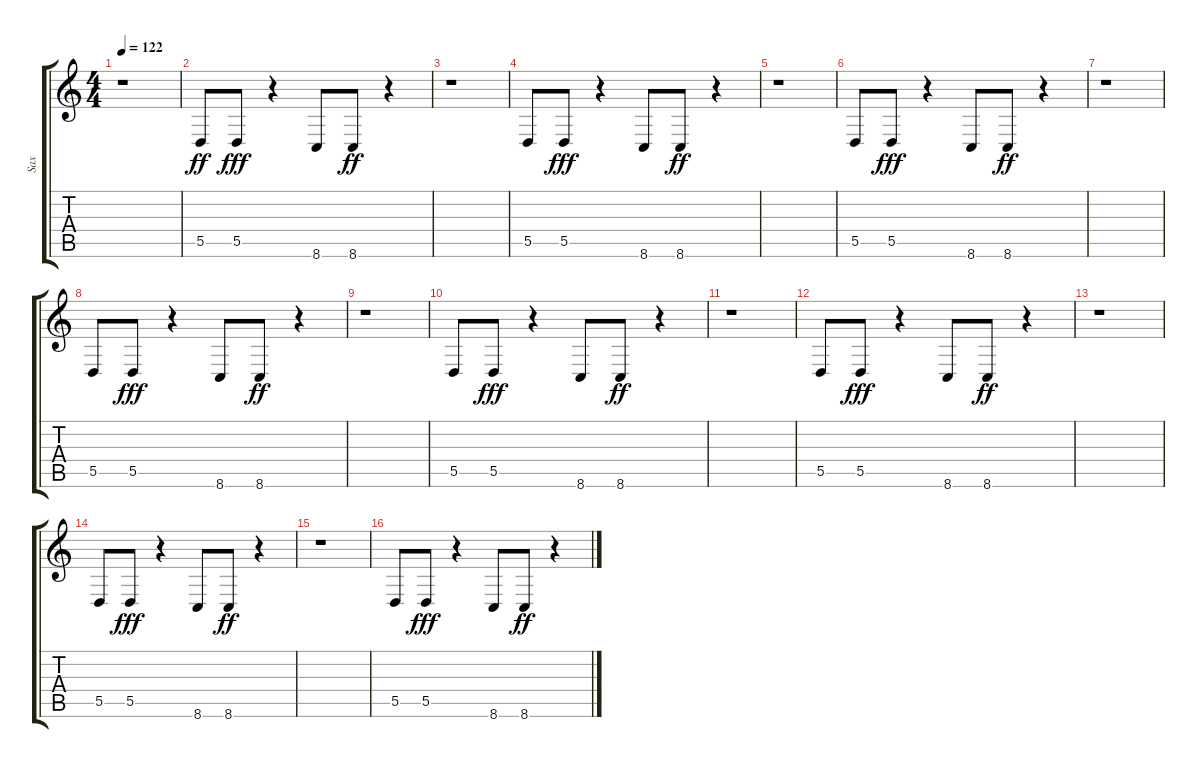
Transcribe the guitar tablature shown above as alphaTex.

\track ("Sax" "Sax") {instrument baritonesax}
\staff {score tabs}
\tuning (E4 B3 G3 D3 A2 E2) {hide}
\ts (4 4)
\tempo 122
\clef g2
\ks c
r.1{dy ff} |
5.5.8 5.5.8{dy fff} r.4 8.6.8 8.6.8{dy ff} r.4 |
r.1 |
5.5.8 5.5.8{dy fff} r.4 8.6.8 8.6.8{dy ff} r.4 |
r.1 |
5.5.8 5.5.8{dy fff} r.4 8.6.8 8.6.8{dy ff} r.4 |
r.1 |
5.5.8 5.5.8{dy fff} r.4 8.6.8 8.6.8{dy ff} r.4 |
r.1 |
5.5.8 5.5.8{dy fff} r.4 8.6.8 8.6.8{dy ff} r.4 |
r.1 |
5.5.8 5.5.8{dy fff} r.4 8.6.8 8.6.8{dy ff} r.4 |
r.1 |
5.5.8 5.5.8{dy fff} r.4 8.6.8 8.6.8{dy ff} r.4 |
r.1 |
5.5.8 5.5.8{dy fff} r.4 8.6.8 8.6.8{dy ff} r.4
